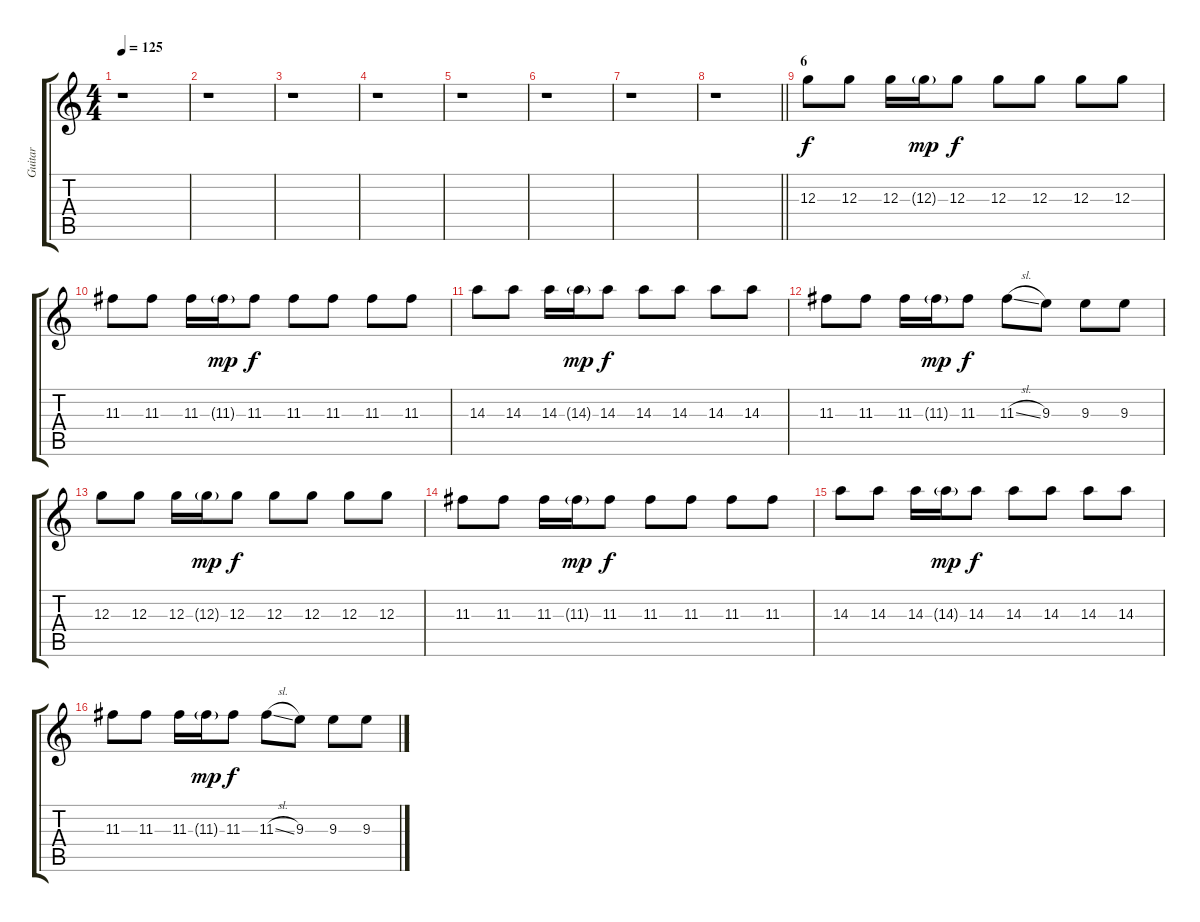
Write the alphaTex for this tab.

\track ("Guitar" "Guitar") {instrument electricguitarjazz}
\staff {score tabs}
\tuning (D4 B3 G3 D3 A2 D2) {hide}
\ts (4 4)
\tempo 125
\clef g2
\ks c
r.1{dy p} |
r.1 |
r.1 |
r.1 |
r.1 |
r.1 |
r.1 |
\barLineRight lightlight
r.1 |
\section ("" "6")
12.3.8{dy f volume 8 balance 0 instrument overdrivenguitar} 12.3.8 12.3.16 12.3{g}.16{dy mp} 12.3.8{dy f} 12.3.8 12.3.8 12.3.8 12.3.8 |
11.3.8 11.3.8 11.3.16 11.3{g}.16{dy mp} 11.3.8{dy f} 11.3.8 11.3.8 11.3.8 11.3.8 |
14.3.8 14.3.8 14.3.16 14.3{g}.16{dy mp} 14.3.8{dy f} 14.3.8 14.3.8 14.3.8 14.3.8 |
11.3.8 11.3.8 11.3.16 11.3{g}.16{dy mp} 11.3.8{dy f} 11.3{sl}.8 9.3.8 9.3.8 9.3.8 |
12.3.8 12.3.8 12.3.16 12.3{g}.16{dy mp} 12.3.8{dy f} 12.3.8 12.3.8 12.3.8 12.3.8 |
11.3.8 11.3.8 11.3.16 11.3{g}.16{dy mp} 11.3.8{dy f} 11.3.8 11.3.8 11.3.8 11.3.8 |
14.3.8 14.3.8 14.3.16 14.3{g}.16{dy mp} 14.3.8{dy f} 14.3.8 14.3.8 14.3.8 14.3.8 |
11.3.8 11.3.8 11.3.16 11.3{g}.16{dy mp} 11.3.8{dy f} 11.3{sl}.8 9.3.8 9.3.8 9.3.8
